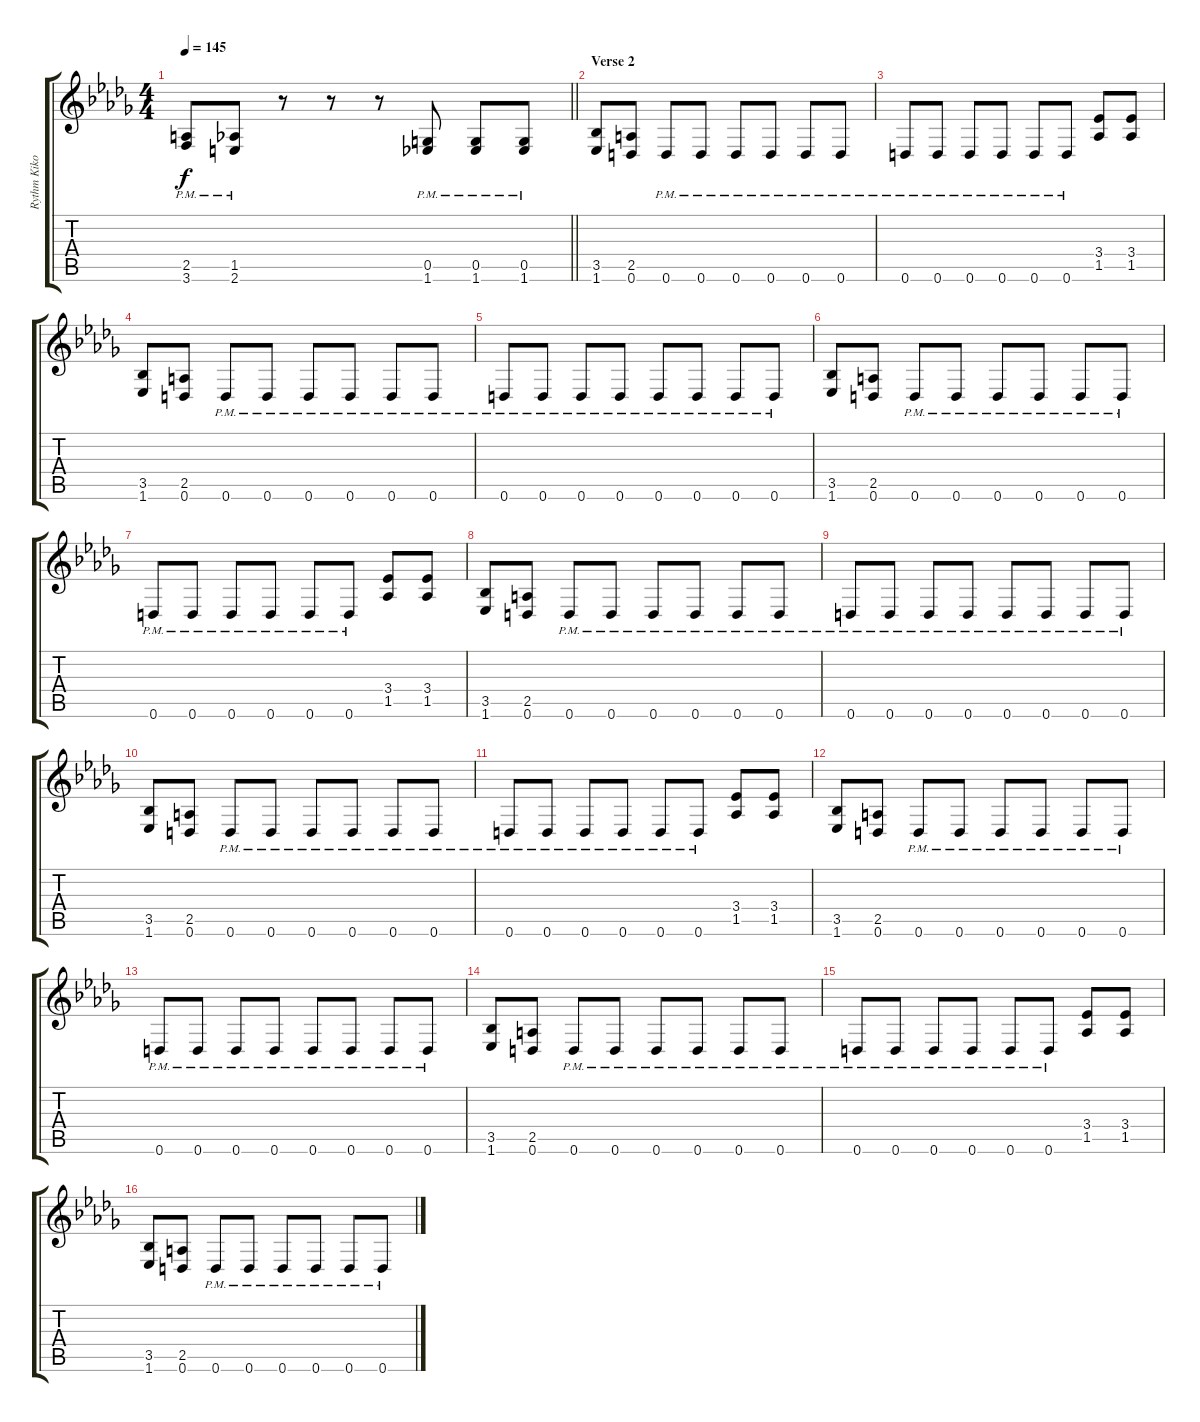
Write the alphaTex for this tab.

\track ("Rythm Kiko" "Rythm Kiko") {instrument distortionguitar}
\staff {score tabs}
\tuning (D4 A3 F3 C3 G2 D2) {hide}
\ts (4 4)
\tempo 145
\clef g2
\barLineRight lightlight
\ks db
(2.5{pm} 3.6{pm}).8{dy f} (1.5{pm} 2.6{pm}).8 r.8 r.8 r.8 (0.5{pm} 1.6{pm}).8 (0.5{pm} 1.6{pm}).8 (0.5{pm} 1.6{pm}).8 |
\section ("" "Verse 2")
(3.5 1.6).8 (2.5 0.6).8 0.6{pm}.8 0.6{pm}.8 0.6{pm}.8 0.6{pm}.8 0.6{pm}.8 0.6{pm}.8 |
0.6{pm}.8 0.6{pm}.8 0.6{pm}.8 0.6{pm}.8 0.6{pm}.8 0.6{pm}.8 (3.4 1.5).8 (3.4 1.5).8 |
(3.5 1.6).8 (2.5 0.6).8 0.6{pm}.8 0.6{pm}.8 0.6{pm}.8 0.6{pm}.8 0.6{pm}.8 0.6{pm}.8 |
0.6{pm}.8 0.6{pm}.8 0.6{pm}.8 0.6{pm}.8 0.6{pm}.8 0.6{pm}.8 0.6{pm}.8 0.6{pm}.8 |
(3.5 1.6).8 (2.5 0.6).8 0.6{pm}.8 0.6{pm}.8 0.6{pm}.8 0.6{pm}.8 0.6{pm}.8 0.6{pm}.8 |
0.6{pm}.8 0.6{pm}.8 0.6{pm}.8 0.6{pm}.8 0.6{pm}.8 0.6{pm}.8 (3.4 1.5).8 (3.4 1.5).8 |
(3.5 1.6).8 (2.5 0.6).8 0.6{pm}.8 0.6{pm}.8 0.6{pm}.8 0.6{pm}.8 0.6{pm}.8 0.6{pm}.8 |
0.6{pm}.8 0.6{pm}.8 0.6{pm}.8 0.6{pm}.8 0.6{pm}.8 0.6{pm}.8 0.6{pm}.8 0.6{pm}.8 |
(3.5 1.6).8 (2.5 0.6).8 0.6{pm}.8 0.6{pm}.8 0.6{pm}.8 0.6{pm}.8 0.6{pm}.8 0.6{pm}.8 |
0.6{pm}.8 0.6{pm}.8 0.6{pm}.8 0.6{pm}.8 0.6{pm}.8 0.6{pm}.8 (3.4 1.5).8 (3.4 1.5).8 |
(3.5 1.6).8 (2.5 0.6).8 0.6{pm}.8 0.6{pm}.8 0.6{pm}.8 0.6{pm}.8 0.6{pm}.8 0.6{pm}.8 |
0.6{pm}.8 0.6{pm}.8 0.6{pm}.8 0.6{pm}.8 0.6{pm}.8 0.6{pm}.8 0.6{pm}.8 0.6{pm}.8 |
(3.5 1.6).8 (2.5 0.6).8 0.6{pm}.8 0.6{pm}.8 0.6{pm}.8 0.6{pm}.8 0.6{pm}.8 0.6{pm}.8 |
0.6{pm}.8 0.6{pm}.8 0.6{pm}.8 0.6{pm}.8 0.6{pm}.8 0.6{pm}.8 (3.4 1.5).8 (3.4 1.5).8 |
(3.5 1.6).8 (2.5 0.6).8 0.6{pm}.8 0.6{pm}.8 0.6{pm}.8 0.6{pm}.8 0.6{pm}.8 0.6{pm}.8
